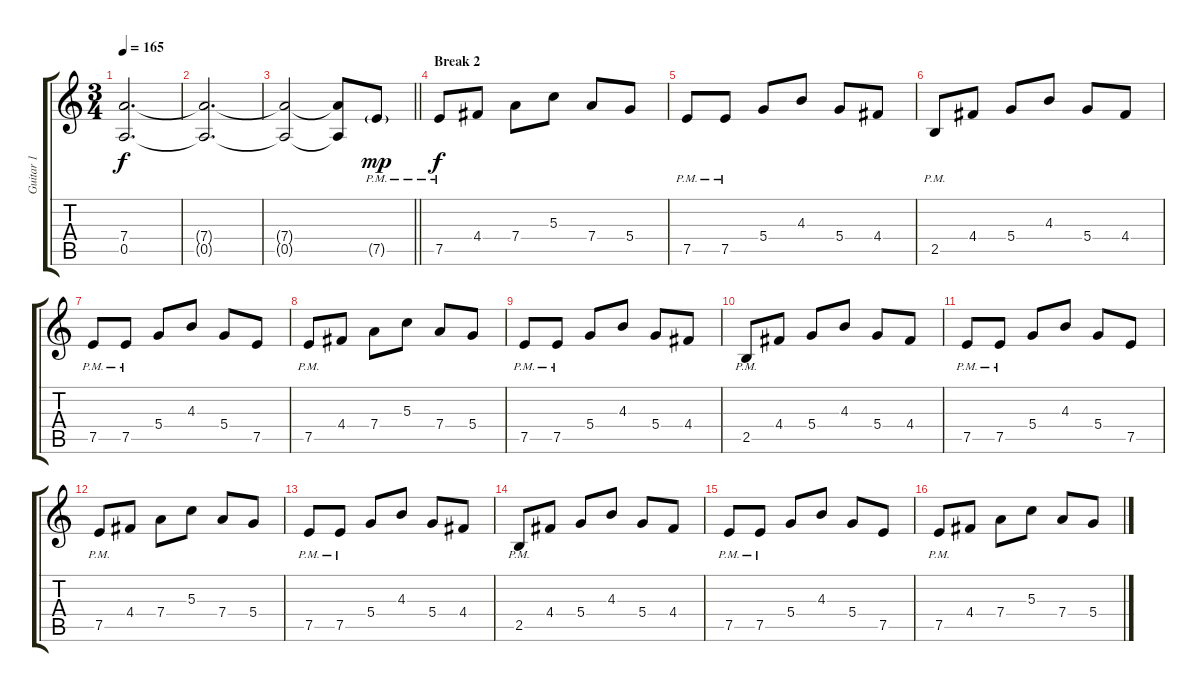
\track ("Guitar 1" "Guitar 1") {instrument distortionguitar}
\staff {score tabs}
\tuning (E4 B3 G3 D3 A2 E2) {hide}
\ts (3 4)
\tempo 165
\clef g2
\ks c
(7.4 0.5).2{d dy f} |
(7.4{t} 0.5{t}).2{d volume 0} |
\barLineRight lightlight
(7.4{t} 0.5{t}).2 (7.4{t} 0.5{t}).8 7.5{g pm}.8{dy mp volume 12} |
\section ("" "Break 2")
7.5{pm}.8{dy f} 4.4.8 7.4.8 5.3.8 7.4.8 5.4.8 |
7.5{pm}.8 7.5{pm}.8 5.4.8 4.3.8 5.4.8 4.4.8 |
2.5{pm}.8 4.4.8 5.4.8 4.3.8 5.4.8 4.4.8 |
7.5{pm}.8 7.5{pm}.8 5.4.8 4.3.8 5.4.8 7.5.8 |
7.5{pm}.8{volume 12} 4.4.8 7.4.8 5.3.8 7.4.8 5.4.8 |
7.5{pm}.8 7.5{pm}.8 5.4.8 4.3.8 5.4.8 4.4.8 |
2.5{pm}.8 4.4.8 5.4.8 4.3.8 5.4.8 4.4.8 |
7.5{pm}.8 7.5{pm}.8 5.4.8 4.3.8 5.4.8 7.5.8 |
7.5{pm}.8{volume 12} 4.4.8 7.4.8 5.3.8 7.4.8 5.4.8 |
7.5{pm}.8 7.5{pm}.8 5.4.8 4.3.8 5.4.8 4.4.8 |
2.5{pm}.8 4.4.8 5.4.8 4.3.8 5.4.8 4.4.8 |
7.5{pm}.8 7.5{pm}.8 5.4.8 4.3.8 5.4.8 7.5.8 |
7.5{pm}.8{volume 12} 4.4.8 7.4.8 5.3.8 7.4.8 5.4.8
